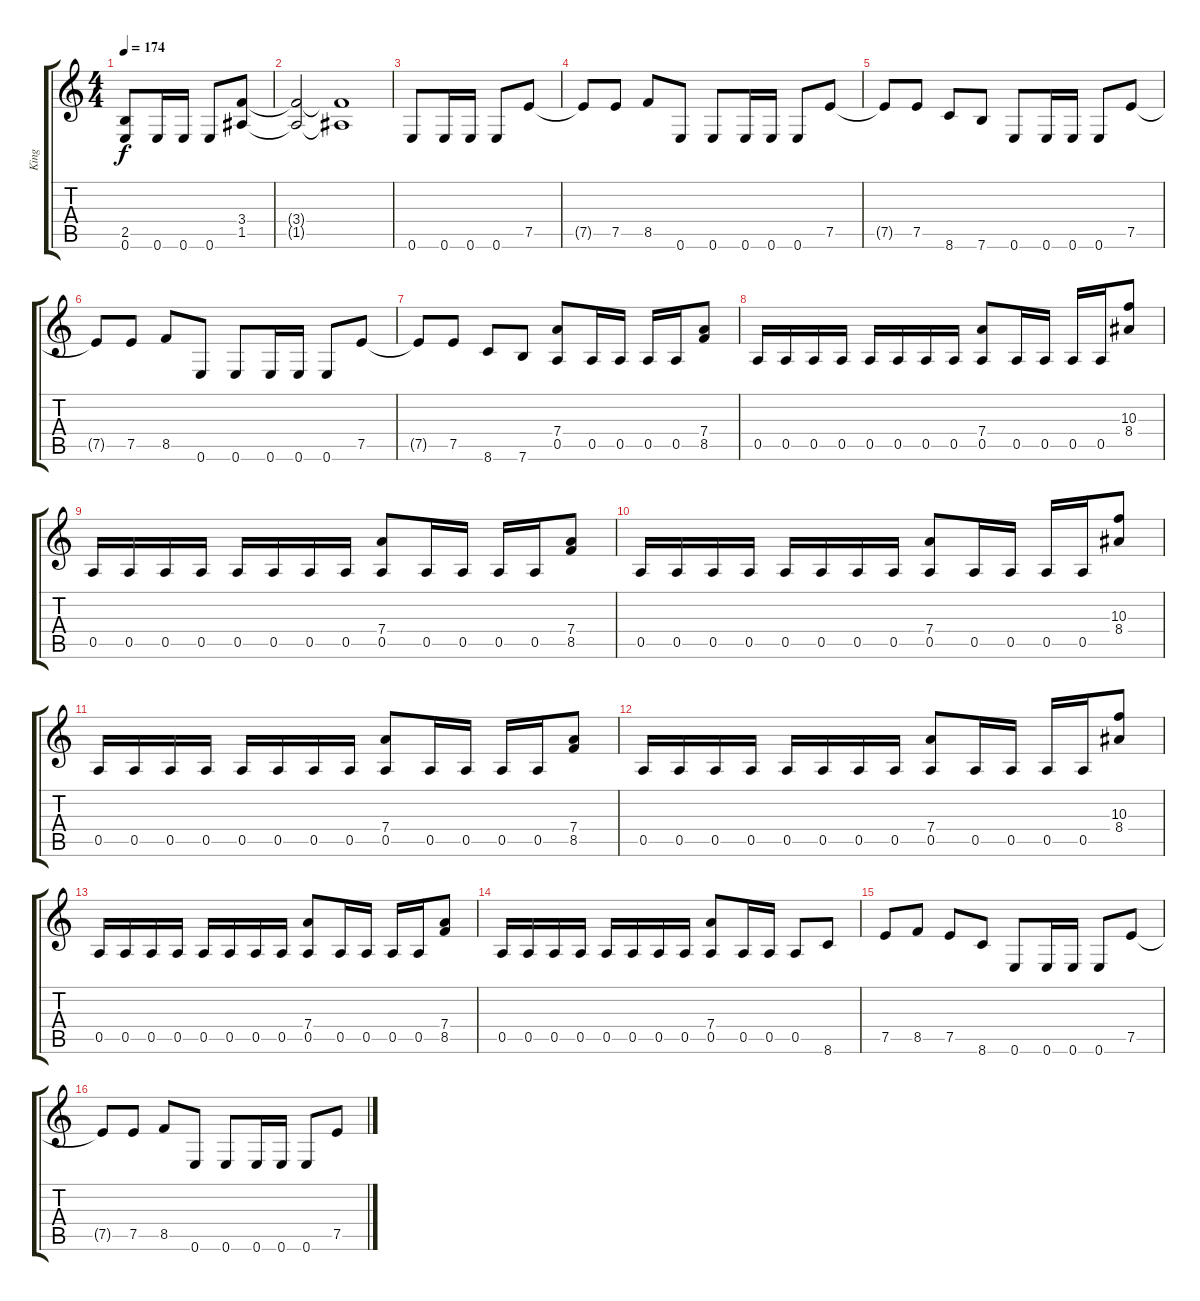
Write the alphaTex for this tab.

\track ("King" "King") {instrument distortionguitar}
\staff {score tabs}
\tuning (E4 B3 G3 D3 A2 E2) {hide}
\ts (4 4)
\tempo 174
\clef g2
\ks c
(2.5 0.6).8{dy f} 0.6.16 0.6.16 0.6.8 (3.4 1.5).8 |
(3.4{t} 1.5{t}).2 (3.4{t} 1.5{t}).1 |
0.6.8 0.6.16 0.6.16 0.6.8 7.5.8 |
7.5{t}.8 7.5.8 8.5.8 0.6.8 0.6.8 0.6.16 0.6.16 0.6.8 7.5.8 |
7.5{t}.8 7.5.8 8.6.8 7.6.8 0.6.8 0.6.16 0.6.16 0.6.8 7.5.8 |
7.5{t}.8 7.5.8 8.5.8 0.6.8 0.6.8 0.6.16 0.6.16 0.6.8 7.5.8 |
7.5{t}.8 7.5.8 8.6.8 7.6.8 (7.4 0.5).8 0.5.16 0.5.16 0.5.16 0.5.16 (7.4 8.5).8 |
0.5.16 0.5.16 0.5.16 0.5.16 0.5.16 0.5.16 0.5.16 0.5.16 (7.4 0.5).8 0.5.16 0.5.16 0.5.16 0.5.16 (10.3 8.4).8 |
0.5.16 0.5.16 0.5.16 0.5.16 0.5.16 0.5.16 0.5.16 0.5.16 (7.4 0.5).8 0.5.16 0.5.16 0.5.16 0.5.16 (7.4 8.5).8 |
0.5.16 0.5.16 0.5.16 0.5.16 0.5.16 0.5.16 0.5.16 0.5.16 (7.4 0.5).8 0.5.16 0.5.16 0.5.16 0.5.16 (10.3 8.4).8 |
0.5.16 0.5.16 0.5.16 0.5.16 0.5.16 0.5.16 0.5.16 0.5.16 (7.4 0.5).8 0.5.16 0.5.16 0.5.16 0.5.16 (7.4 8.5).8 |
0.5.16 0.5.16 0.5.16 0.5.16 0.5.16 0.5.16 0.5.16 0.5.16 (7.4 0.5).8 0.5.16 0.5.16 0.5.16 0.5.16 (10.3 8.4).8 |
0.5.16 0.5.16 0.5.16 0.5.16 0.5.16 0.5.16 0.5.16 0.5.16 (7.4 0.5).8 0.5.16 0.5.16 0.5.16 0.5.16 (7.4 8.5).8 |
0.5.16 0.5.16 0.5.16 0.5.16 0.5.16 0.5.16 0.5.16 0.5.16 (7.4 0.5).8 0.5.16 0.5.16 0.5.8 8.6.8 |
7.5.8 8.5.8 7.5.8 8.6.8 0.6.8 0.6.16 0.6.16 0.6.8 7.5.8 |
7.5{t}.8 7.5.8 8.5.8 0.6.8 0.6.8 0.6.16 0.6.16 0.6.8 7.5.8
